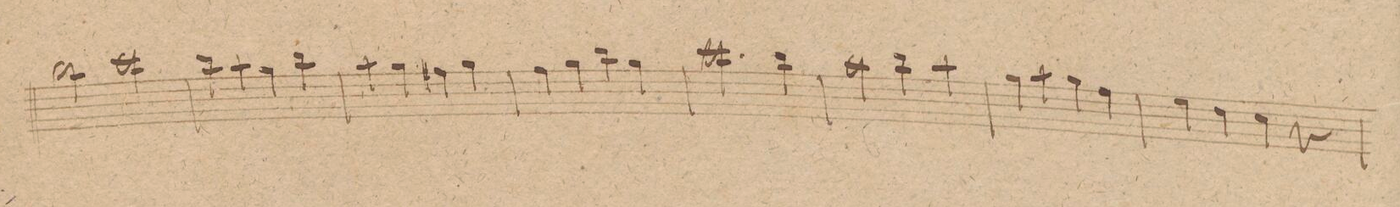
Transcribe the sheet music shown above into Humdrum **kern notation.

**kern	**dynam
*I"Clarnetto. 1mo in A.	*
*clefG2	*
*k[f#c#g#]	*
*met(c|)	*
*M2/2	*
2gg#\	.
2aa\	.
=217	=217
4gg#\	.
4ff#\	.
4ee\	.
4gg#\	.
=218	=218
4ff#\	.
4ee\	.
4dd#X\	.
4ee\	.
=219	=219
4dd\	.
4ee\	.
4gg#\	.
4ee\	.
=220	=220
2.aa\	.
4gg#\	.
=221	=221
2ff#\	.
4gg#\	.
4ff#\	.
=222	=222
4ee\	.
4ff#\	.
4ee\	.
4dd\	.
=223	=223
4cc#\	.
4b\	.
4a\	.
4r	.
=224	=224
*-	*-
